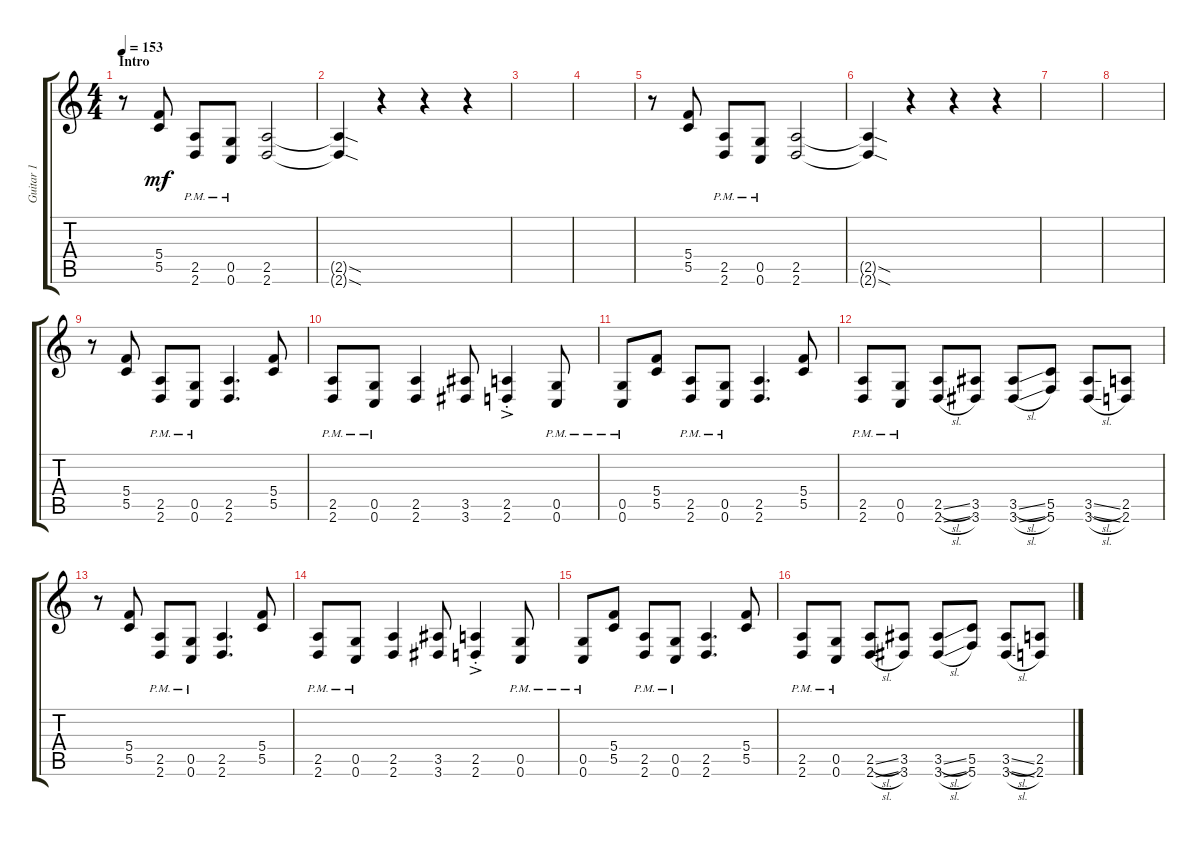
\track ("Guitar 1" "Guitar 1") {instrument distortionguitar}
\staff {score tabs}
\tuning (D4 A3 F3 C3 G2 C2) {hide}
\ts (4 4)
\section ("" "Intro")
\tempo 153
\clef g2
\ks c
r.8{dy mf instrument distortionguitar} (5.4 5.5).8 (2.5{pm} 2.6{pm}).8 (0.5{pm} 0.6{pm}).8 (2.5 2.6).2 |
(2.5{sod t} 2.6{sod t}).4 r.4 r.4 r.4 |
|
|
r.8 (5.4 5.5).8 (2.5{pm} 2.6{pm}).8 (0.5{pm} 0.6{pm}).8 (2.5 2.6).2 |
(2.5{sod t} 2.6{sod t}).4 r.4 r.4 r.4 |
|
|
r.8 (5.4 5.5).8 (2.5{pm} 2.6{pm}).8 (0.5{pm} 0.6{pm}).8 (2.5 2.6).4{d} (5.4 5.5).8 |
(2.5{pm} 2.6{pm}).8 (0.5{pm} 0.6{pm}).8 (2.5 2.6).4 (3.5 3.6).8 (2.5{ac st} 2.6{ac st}).4 (0.5{pm} 0.6{pm}).8 |
(0.5{pm} 0.6{pm}).8 (5.4 5.5).8 (2.5{pm} 2.6{pm}).8 (0.5{pm} 0.6{pm}).8 (2.5 2.6).4{d} (5.4 5.5).8 |
(2.5{pm} 2.6{pm}).8 (0.5{pm} 0.6{pm}).8 (2.5{sl} 2.6{sl}).8 (3.5 3.6).8 (3.5{sl} 3.6{sl}).8 (5.5 5.6).8 (3.5{sl} 3.6{sl}).8 (2.5 2.6).8 |
r.8 (5.4 5.5).8 (2.5{pm} 2.6{pm}).8 (0.5{pm} 0.6{pm}).8 (2.5 2.6).4{d} (5.4 5.5).8 |
(2.5{pm} 2.6{pm}).8 (0.5{pm} 0.6{pm}).8 (2.5 2.6).4 (3.5 3.6).8 (2.5{ac st} 2.6{ac st}).4 (0.5{pm} 0.6{pm}).8 |
(0.5{pm} 0.6{pm}).8 (5.4 5.5).8 (2.5{pm} 2.6{pm}).8 (0.5{pm} 0.6{pm}).8 (2.5 2.6).4{d} (5.4 5.5).8 |
(2.5{pm} 2.6{pm}).8 (0.5{pm} 0.6{pm}).8 (2.5{sl} 2.6{sl}).8 (3.5 3.6).8 (3.5{sl} 3.6{sl}).8 (5.5 5.6).8 (3.5{sl} 3.6{sl}).8 (2.5 2.6).8
